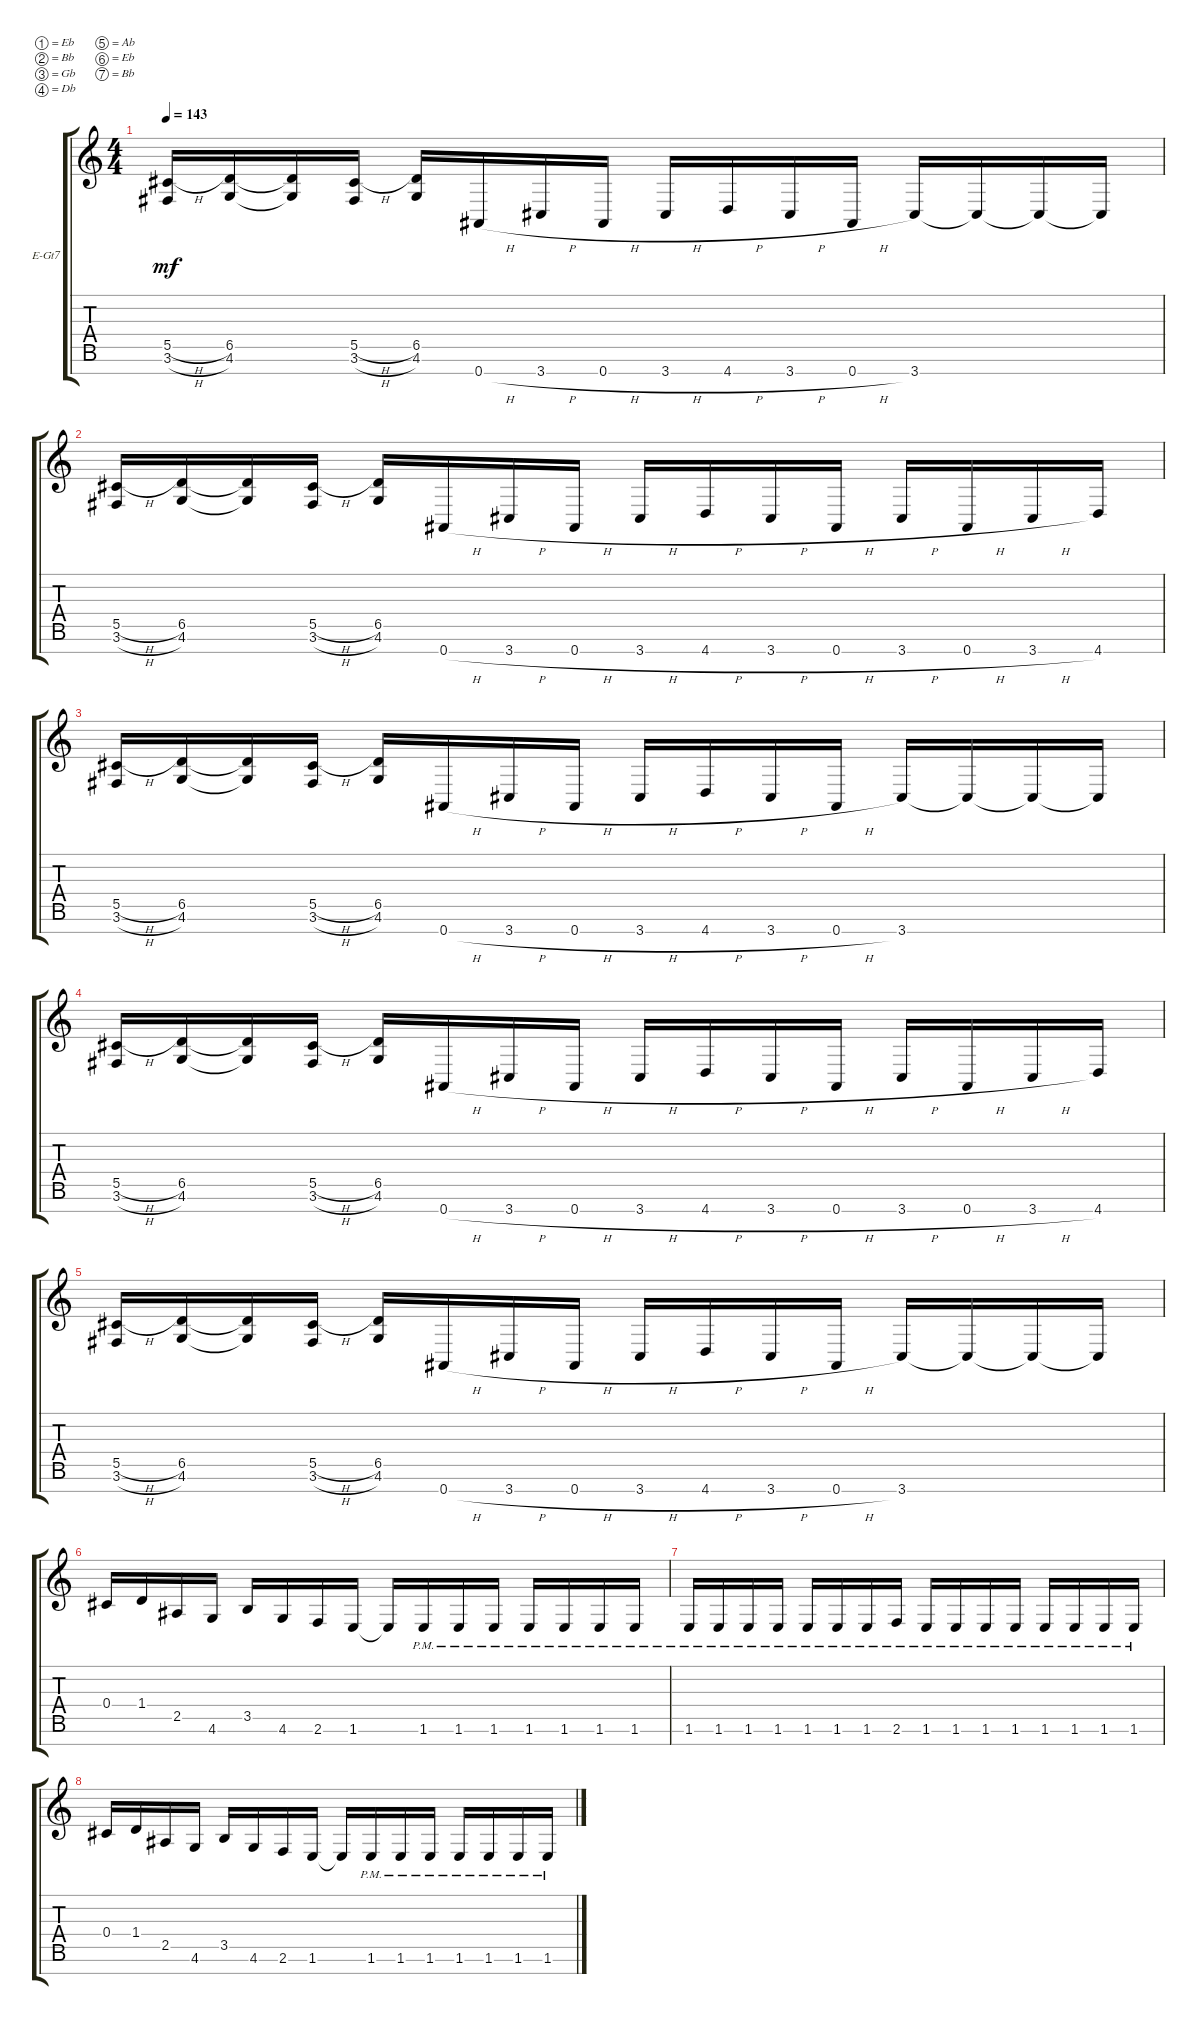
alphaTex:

\bracketExtendMode groupsimilarinstruments
\firstSystemTrackNameOrientation horizontal
\otherSystemsTrackNameOrientation horizontal
\track ("left" "E-Gt7") {instrument distortionguitar}
\staff {score tabs}
\tuning (Eb4 Bb3 Gb3 Db3 Ab2 Eb2 Bb1)
\ts (4 4)
\tempo 143
\clef g2
\ks c
(3.6{h} 5.5{h}).16{dy mf} (4.6 6.5).16 (4.6{t} 6.5{t}).16 (3.6{h} 5.5{h}).16 (4.6 6.5).16 0.7{h}.16 3.7{h}.16 0.7{h}.16 3.7{h}.16 4.7{h}.16 3.7{h}.16 0.7{h}.16 3.7.16 3.7{t}.16 3.7{t}.16 3.7{t}.16 |
(3.6{h} 5.5{h}).16 (4.6 6.5).16 (4.6{t} 6.5{t}).16 (3.6{h} 5.5{h}).16 (4.6 6.5).16 0.7{h}.16 3.7{h}.16 0.7{h}.16 3.7{h}.16 4.7{h}.16 3.7{h}.16 0.7{h}.16 3.7{h}.16 0.7{h}.16 3.7{h}.16 4.7.16 |
(3.6{h} 5.5{h}).16 (4.6 6.5).16 (4.6{t} 6.5{t}).16 (3.6{h} 5.5{h}).16 (4.6 6.5).16 0.7{h}.16 3.7{h}.16 0.7{h}.16 3.7{h}.16 4.7{h}.16 3.7{h}.16 0.7{h}.16 3.7.16 3.7{t}.16 3.7{t}.16 3.7{t}.16 |
(3.6{h} 5.5{h}).16 (4.6 6.5).16 (4.6{t} 6.5{t}).16 (3.6{h} 5.5{h}).16 (4.6 6.5).16 0.7{h}.16 3.7{h}.16 0.7{h}.16 3.7{h}.16 4.7{h}.16 3.7{h}.16 0.7{h}.16 3.7{h}.16 0.7{h}.16 3.7{h}.16 4.7.16 |
(3.6{h} 5.5{h}).16 (4.6 6.5).16 (4.6{t} 6.5{t}).16 (3.6{h} 5.5{h}).16 (4.6 6.5).16 0.7{h}.16 3.7{h}.16 0.7{h}.16 3.7{h}.16 4.7{h}.16 3.7{h}.16 0.7{h}.16 3.7.16 3.7{t}.16 3.7{t}.16 3.7{t}.16 |
0.4.16 1.4.16 2.5.16 4.6.16 3.5.16 4.6.16 2.6.16 1.6.16 1.6{t}.16 1.6{pm}.16 1.6{pm}.16 1.6{pm}.16 1.6{pm}.16 1.6{pm}.16 1.6{pm}.16 1.6{pm}.16 |
1.6{pm}.16 1.6{pm}.16 1.6{pm}.16 1.6{pm}.16 1.6{pm}.16 1.6{pm}.16 1.6{pm}.16 2.6{pm}.16 1.6{pm}.16 1.6{pm}.16 1.6{pm}.16 1.6{pm}.16 1.6{pm}.16 1.6{pm}.16 1.6{pm}.16 1.6{pm}.16 |
0.4.16 1.4.16 2.5.16 4.6.16 3.5.16 4.6.16 2.6.16 1.6.16 1.6{t}.16 1.6{pm}.16 1.6{pm}.16 1.6{pm}.16 1.6{pm}.16 1.6{pm}.16 1.6{pm}.16 1.6{pm}.16
